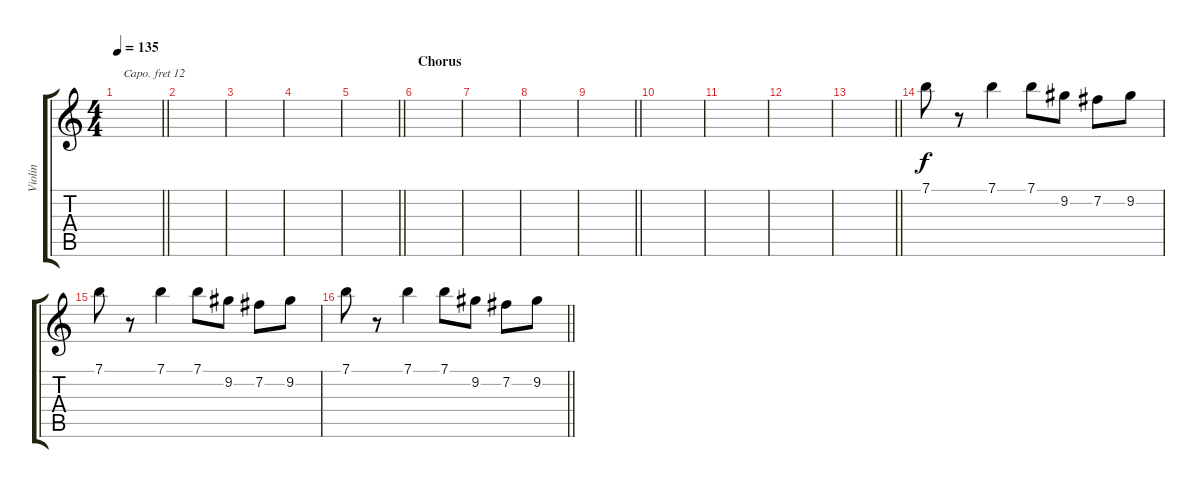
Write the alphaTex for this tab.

\track ("Violin" "Violin") {instrument violin}
\staff {score tabs}
\capo 12
\tuning (E4 B3 G3 D3 A2 E2) {hide}
\ts (4 4)
\tempo 135
\clef g2
\barLineRight lightlight
\ks c
|
|
|
|
\barLineRight lightlight
|
\section ("" "Chorus")
|
|
|
\barLineRight lightlight
|
|
|
|
\barLineRight lightlight
|
7.1.8 r.8 7.1.4 7.1.8 9.2.8 7.2.8 9.2.8 |
7.1.8 r.8 7.1.4 7.1.8 9.2.8 7.2.8 9.2.8 |
\barLineRight lightlight
7.1.8 r.8 7.1.4 7.1.8 9.2.8 7.2.8 9.2.8
